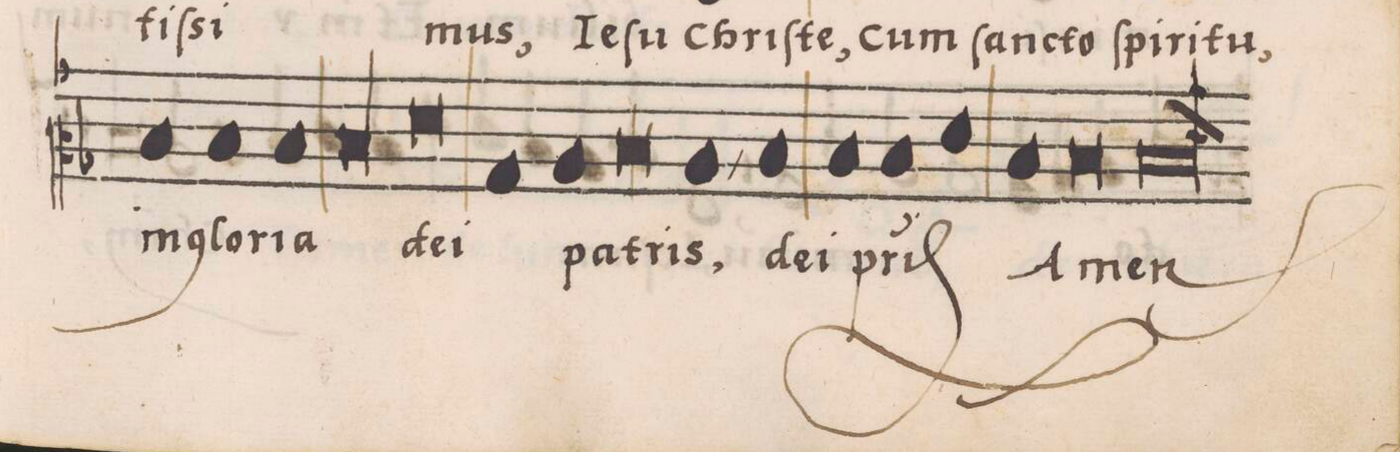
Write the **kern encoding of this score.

**kern	**text
*I"ALTVS	*
*clefC2	*
*k[b-]	*
*met(C|)	*
*M2/1	*
1d/	in
1d/	glo-
1d/	-ri-
=122-	=122-
00d/	-a
=123-	=123-
0f\	de-
=124-	=124-
1B-/	-i
1c/	pa-
0d/	-tris,
=125-	=125-
1c/,	.
1d/	de-
=126-	=126-
1d/	-i
1d/	p(at)-
1f\	-riſ
=127-	=127-
1d/	.
0d/	A-
*Xcol	*
=128-	=128-
0.dl/	-men
==	==
*-	*-
